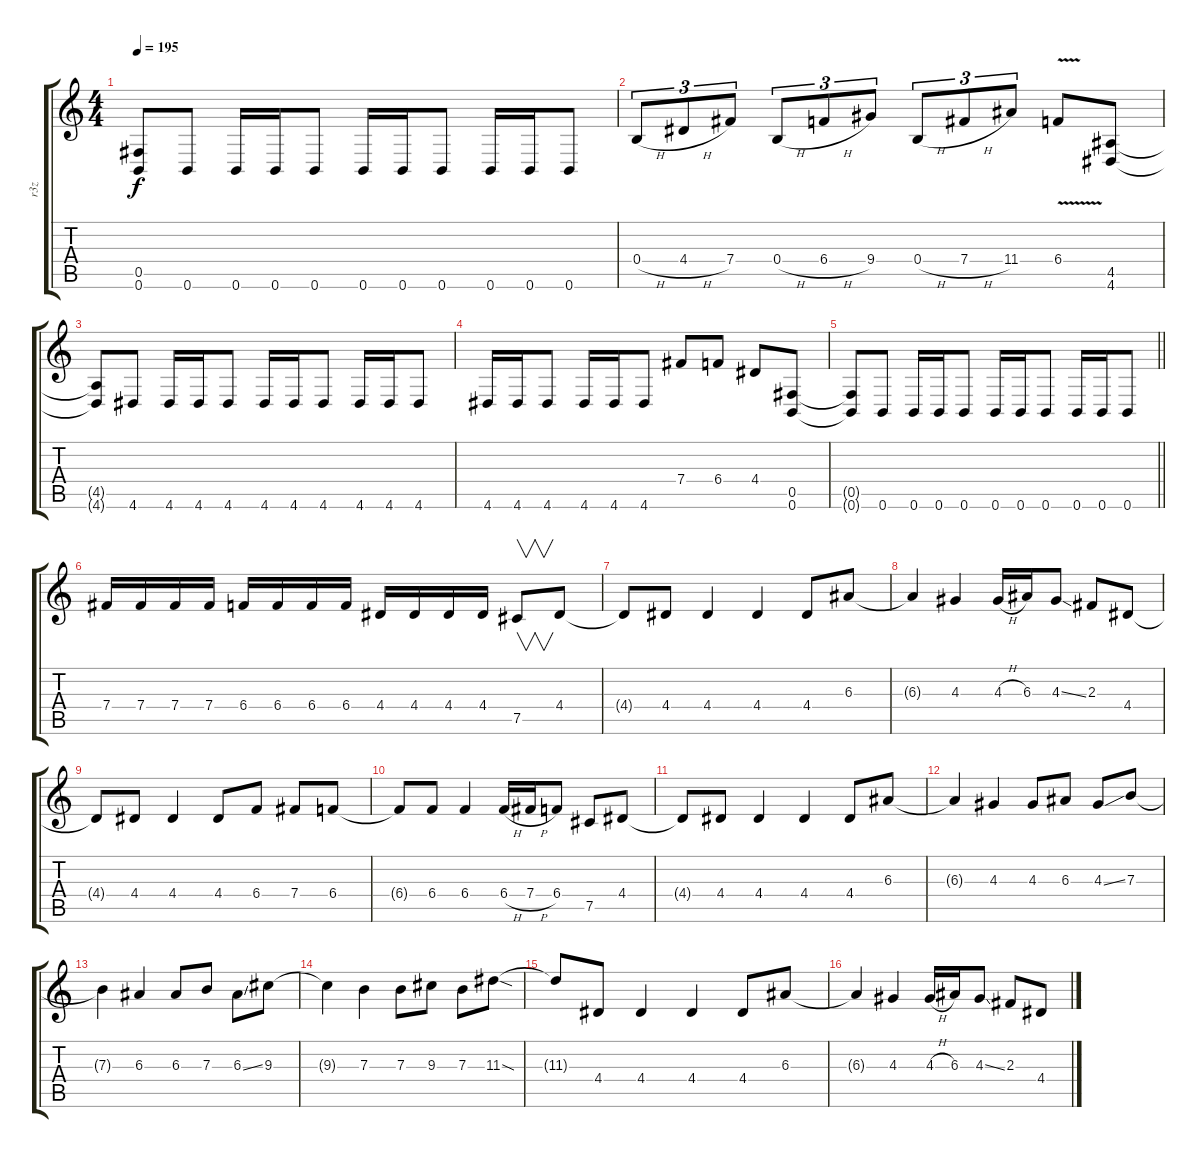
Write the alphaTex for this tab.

\track ("r3z" "r3z") {instrument distortionguitar}
\staff {score tabs}
\tuning (Db4 Ab3 E3 B2 Gb2 B1) {hide}
\ts (4 4)
\tempo 195
\clef g2
\ks c
(0.5{t} 0.6{t}).8{dy f} 0.6.8 0.6.16 0.6.16 0.6.8 0.6.16 0.6.16 0.6.8 0.6.16 0.6.16 0.6.8 |
0.4{h}.8{tu (3 2)} 4.4{h}.8{tu (3 2)} 7.4.8{tu (3 2)} 0.4{h}.8{tu (3 2)} 6.4{h}.8{tu (3 2)} 9.4.8{tu (3 2)} 0.4{h}.8{tu (3 2)} 7.4{h}.8{tu (3 2)} 11.4.8{tu (3 2)} 6.4{v}.8 (4.5 4.6).8 |
(4.5{t} 4.6{t}).8 4.6.8 4.6.16 4.6.16 4.6.8 4.6.16 4.6.16 4.6.8 4.6.16 4.6.16 4.6.8 |
4.6.16 4.6.16 4.6.8 4.6.16 4.6.16 4.6.8 7.4.8 6.4.8 4.4.8 (0.5 0.6).8 |
\barLineRight lightlight
(0.5{t} 0.6{t}).8 0.6.8 0.6.16 0.6.16 0.6.8 0.6.16 0.6.16 0.6.8 0.6.16 0.6.16 0.6.8 |
\section ("" "")
7.4.16 7.4.16 7.4.16 7.4.16 6.4.16 6.4.16 6.4.16 6.4.16 4.4.16 4.4.16 4.4.16 4.4.16 7.5.8{v} 4.4.8 |
4.4{t}.8 4.4.8 4.4.4 4.4.4 4.4.8 6.3.8 |
6.3{t}.4 4.3.4 4.3{h}.16 6.3.16 4.3{ss}.8 2.3.8 4.4.8 |
4.4{t}.8 4.4.8 4.4.4 4.4.8 6.4.8 7.4.8 6.4.8 |
6.4{t}.8 6.4.8 6.4.4 6.4{h}.16 7.4{h}.16 6.4.8 7.5.8 4.4.8 |
4.4{t}.8 4.4.8 4.4.4 4.4.4 4.4.8 6.3.8 |
6.3{t}.4 4.3.4 4.3.8 6.3.8 4.3{ss}.8 7.3.8 |
7.3{t}.4 6.3.4 6.3.8 7.3.8 6.3{ss}.8 9.3.8 |
9.3{t}.4 7.3.4 7.3.8 9.3.8 7.3.8 11.3{sod}.8 |
11.3{t}.8 4.4.8 4.4.4 4.4.4 4.4.8 6.3.8 |
6.3{t}.4 4.3.4 4.3{h}.16 6.3.16 4.3{ss}.8 2.3.8 4.4.8
